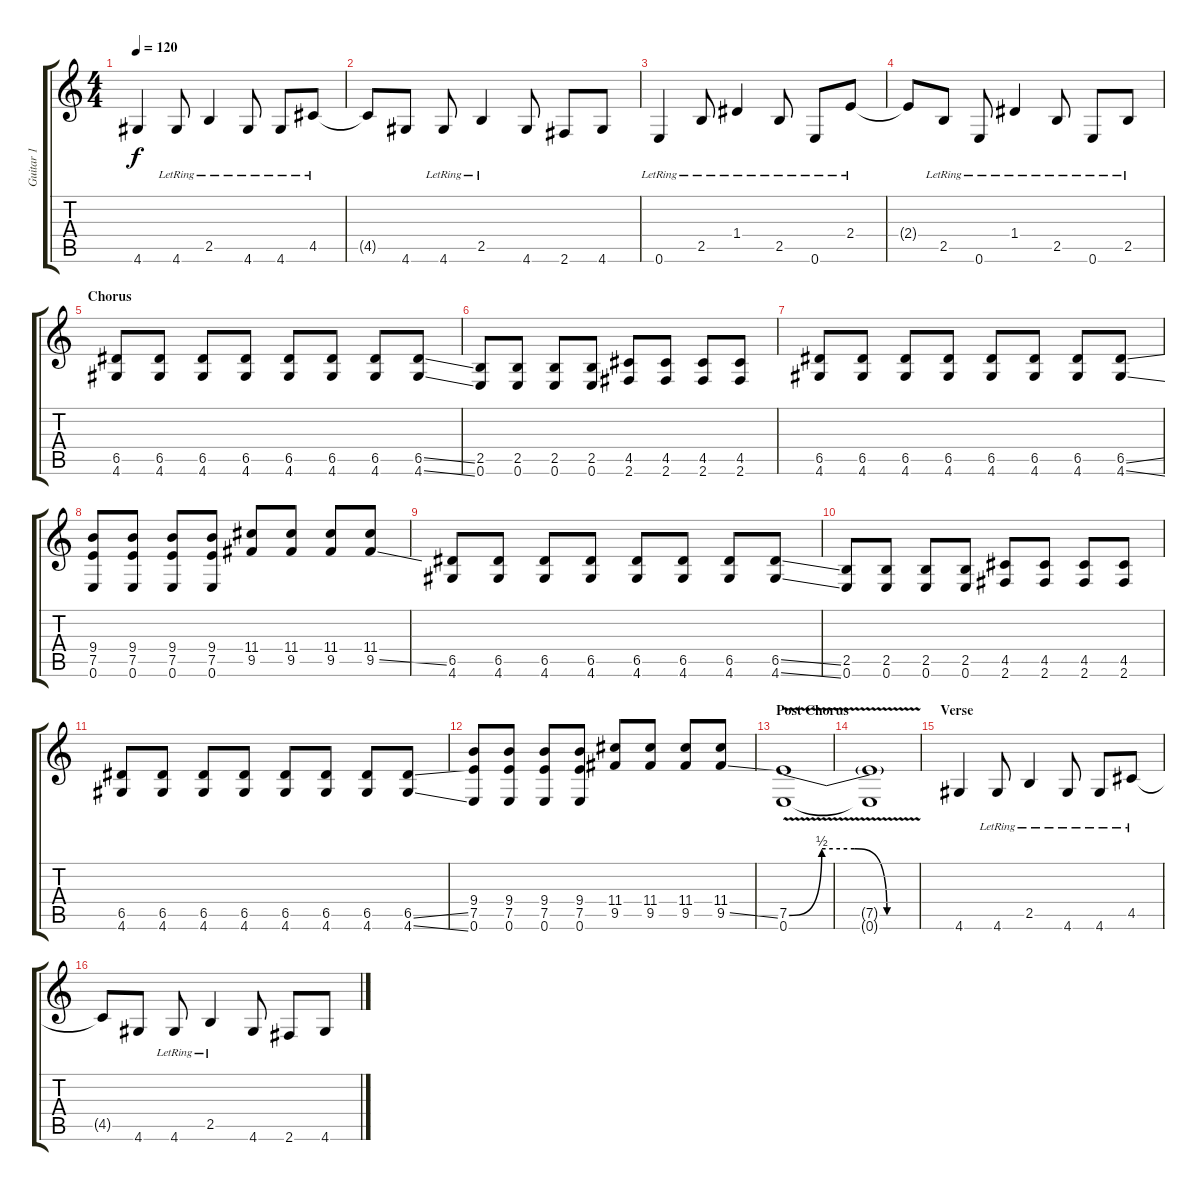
\track ("Guitar 1" "Guitar 1") {instrument distortionguitar}
\staff {score tabs}
\tuning (E4 B3 G3 D3 A2 E2) {hide}
\ts (4 4)
\tempo 120
\clef g2
\ks c
4.6.4{dy f} 4.6{lr}.8 2.5{lr}.4 4.6{lr}.8 4.6{lr}.8 4.5{lr}.8 |
4.5{t}.8 4.6.8 4.6{lr}.8 2.5{lr}.4 4.6.8 2.6.8 4.6.8 |
0.6{lr}.4 2.5{lr}.8 1.4{lr}.4 2.5{lr}.8 0.6{lr}.8 2.4{lr}.8 |
2.4{t}.8 2.5{lr}.8 0.6{lr}.8 1.4{lr}.4 2.5{lr}.8 0.6{lr}.8 2.5{lr}.8 |
\section ("" "Chorus")
(6.5 4.6).8{instrument distortionguitar} (6.5 4.6).8 (6.5 4.6).8 (6.5 4.6).8 (6.5 4.6).8 (6.5 4.6).8 (6.5 4.6).8 (6.5{ss} 4.6{ss}).8 |
(2.5 0.6).8 (2.5 0.6).8 (2.5 0.6).8 (2.5 0.6).8 (4.5 2.6).8 (4.5 2.6).8 (4.5 2.6).8 (4.5 2.6).8 |
(6.5 4.6).8 (6.5 4.6).8 (6.5 4.6).8 (6.5 4.6).8 (6.5 4.6).8 (6.5 4.6).8 (6.5 4.6).8 (6.5{ss} 4.6{ss}).8 |
(9.4 7.5 0.6).8 (9.4 7.5 0.6).8 (9.4 7.5 0.6).8 (9.4 7.5 0.6).8 (11.4 9.5).8 (11.4 9.5).8 (11.4 9.5).8 (11.4 9.5{ss}).8 |
(6.5 4.6).8 (6.5 4.6).8 (6.5 4.6).8 (6.5 4.6).8 (6.5 4.6).8 (6.5 4.6).8 (6.5 4.6).8 (6.5{ss} 4.6{ss}).8 |
(2.5 0.6).8 (2.5 0.6).8 (2.5 0.6).8 (2.5 0.6).8 (4.5 2.6).8 (4.5 2.6).8 (4.5 2.6).8 (4.5 2.6).8 |
(6.5 4.6).8 (6.5 4.6).8 (6.5 4.6).8 (6.5 4.6).8 (6.5 4.6).8 (6.5 4.6).8 (6.5 4.6).8 (6.5{ss} 4.6{ss}).8 |
(9.4 7.5 0.6).8 (9.4 7.5 0.6).8 (9.4 7.5 0.6).8 (9.4 7.5 0.6).8 (11.4 9.5).8 (11.4 9.5).8 (11.4 9.5).8 (11.4 9.5{ss}).8 |
\section ("" "Post Chorus")
(7.5{be (custom 0 0 15 2 30 2 45 0 60 0) v} 0.6{v}).1 |
(7.5{t} 0.6{t}).1 |
\section ("" "Verse")
4.6.4{instrument electricguitarclean} 4.6{lr}.8 2.5{lr}.4 4.6{lr}.8 4.6{lr}.8 4.5{lr}.8 |
4.5{t}.8 4.6.8 4.6{lr}.8 2.5{lr}.4 4.6.8 2.6.8 4.6.8
